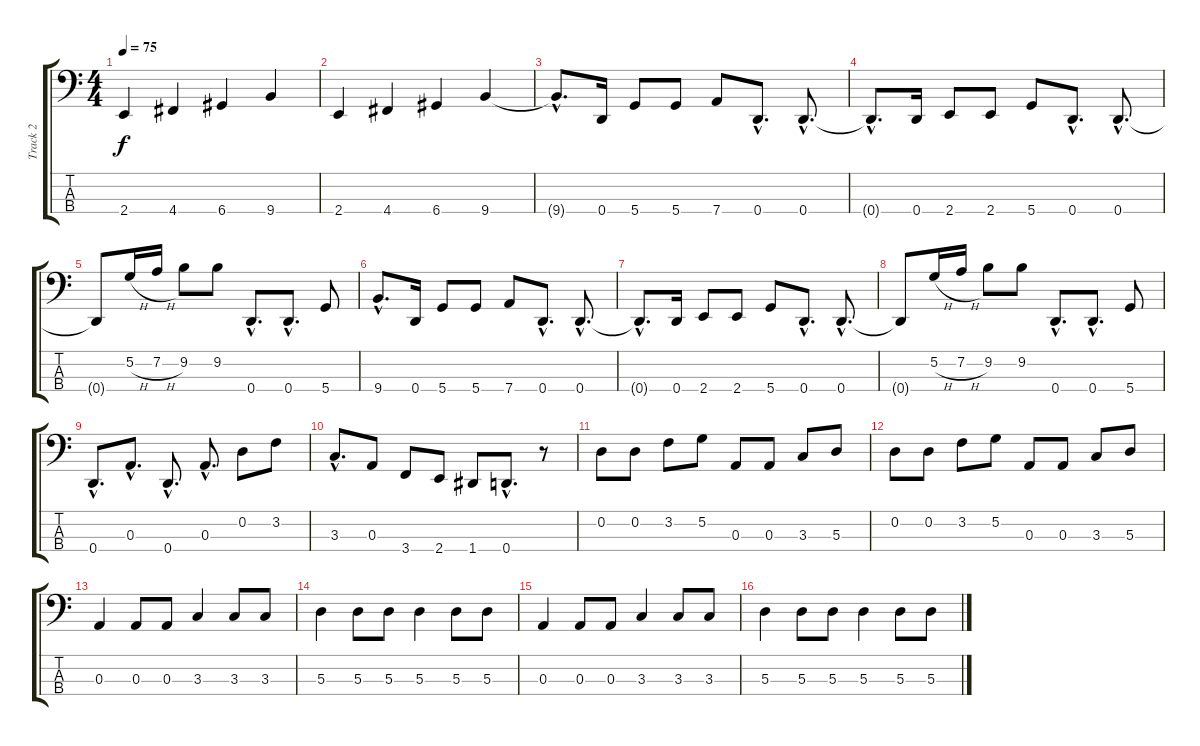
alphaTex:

\track ("Track 2" "Track 2") {instrument slapbass1}
\staff {score tabs}
\tuning (G2 D2 A1 D1) {hide}
\ts (4 4)
\tempo 75
\clef f4
\ks c
2.4.4{dy f} 4.4.4 6.4.4 9.4.4 |
2.4.4 4.4.4 6.4.4 9.4.4 |
9.4{hac t}.8{d} 0.4.16 5.4.8 5.4.8 7.4.8 0.4{hac}.8{d} 0.4{hac}.8{d} |
0.4{hac t}.8{d} 0.4.16 2.4.8 2.4.8 5.4.8 0.4{hac}.8{d} 0.4{hac}.8{d} |
0.4{t}.8 5.2{h}.16 7.2{h}.16 9.2.8 9.2.8 0.4{hac}.8{d} 0.4{hac}.8{d} 5.4.8 |
9.4{hac}.8{d} 0.4.16 5.4.8 5.4.8 7.4.8 0.4{hac}.8{d} 0.4{hac}.8{d} |
0.4{hac t}.8{d} 0.4.16 2.4.8 2.4.8 5.4.8 0.4{hac}.8{d} 0.4{hac}.8{d} |
0.4{t}.8 5.2{h}.16 7.2{h}.16 9.2.8 9.2.8 0.4{hac}.8{d} 0.4{hac}.8{d} 5.4.8 |
0.4{hac}.8{d} 0.3{hac}.8{d} 0.4{hac}.8{d} 0.3{hac}.8{d} 0.2.8 3.2.8 |
3.3{hac}.8{d} 0.3.8 3.4.8 2.4.8 1.4.8 0.4{hac}.8{d} r.8 |
0.2.8 0.2.8 3.2.8 5.2.8 0.3.8 0.3.8 3.3.8 5.3.8 |
0.2.8 0.2.8 3.2.8 5.2.8 0.3.8 0.3.8 3.3.8 5.3.8 |
0.3.4 0.3.8 0.3.8 3.3.4 3.3.8 3.3.8 |
5.3.4 5.3.8 5.3.8 5.3.4 5.3.8 5.3.8 |
0.3.4 0.3.8 0.3.8 3.3.4 3.3.8 3.3.8 |
5.3.4 5.3.8 5.3.8 5.3.4 5.3.8 5.3.8
